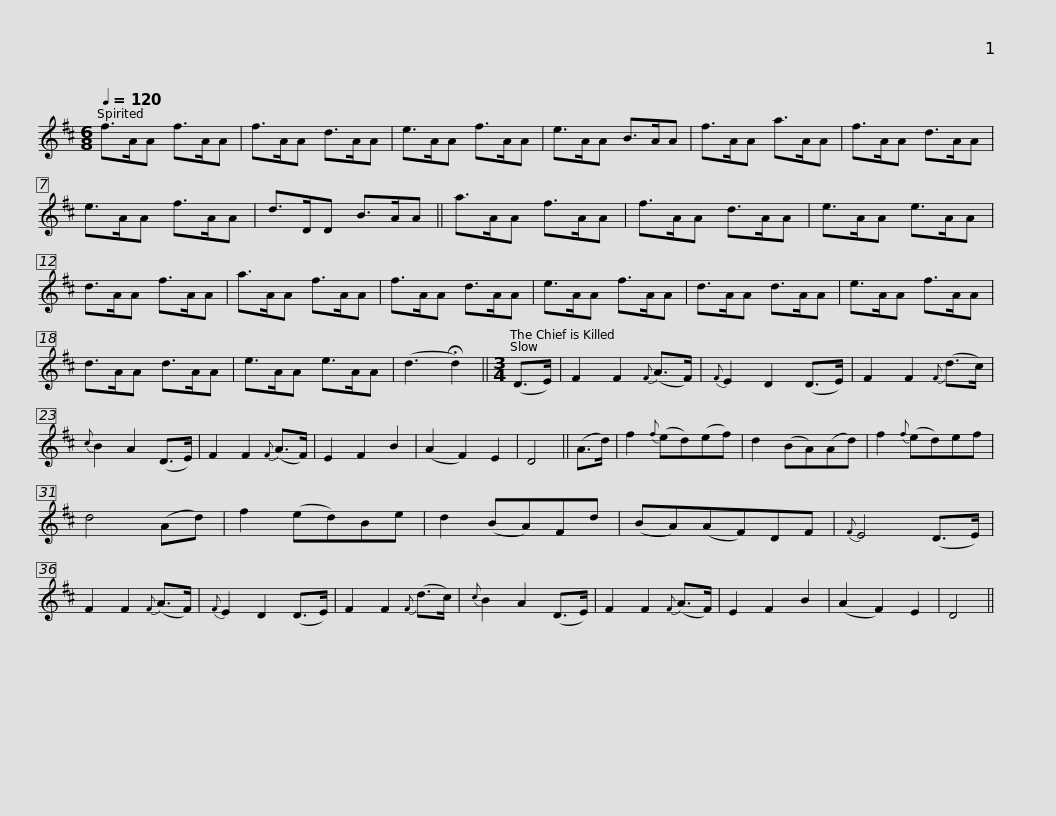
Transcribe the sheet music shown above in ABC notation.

X:1
L:1/8
Q:1/4=120
M:6/8
I:linebreak $
K:D
V:1 treble
V:1
 f>AA f>AA | f>AA d>AA | e>AA f>AA | e>AA B>AA | f>AA a>AA | %5
 f>AA d>AA |$ e>AA f>AA | d>DD B>AA || a>AA f>AA | f>AA d>AA | %10
 e>AA e>AA | d>AA f>AA |$ a>AA f>AA | f>AA d>AA | e>AA f>AA | %15
 d>AA d>AA | e>AA f>AA | d>AA d>AA |$ e>AA e>AA | (d3 !fermata!d2) || %20
[M:3/4] (D>E) | F2 F2{F} (A>F) |{F} E2 D2 (D>E) | F2 F2{F} (d>c) |{c} B2 A2 (D>E) | %25
 F2 F2{F} (A>F) | E2 F2 B2 |$ (A2 F2) E2 | D4 || (A>d) | %30
 f2{f} (ed)(ef) | d2 (BA)(Ad) | f2{f} (ed)ef | d4 (Ad) | f2 (ed)Be | %35
 d2 (BA)Fd | (BA)(AF)DF |${F} E4 (D>E) | F2 F2{F} (A>F) |{F} E2 D2 (D>E) | %40
 F2 F2{F} (d>c) |{c} B2 A2 (D>E) | F2 F2{F} (A>F) | E2 F2 B2 | (A2 F2) E2 | %45
 D4 || %46
